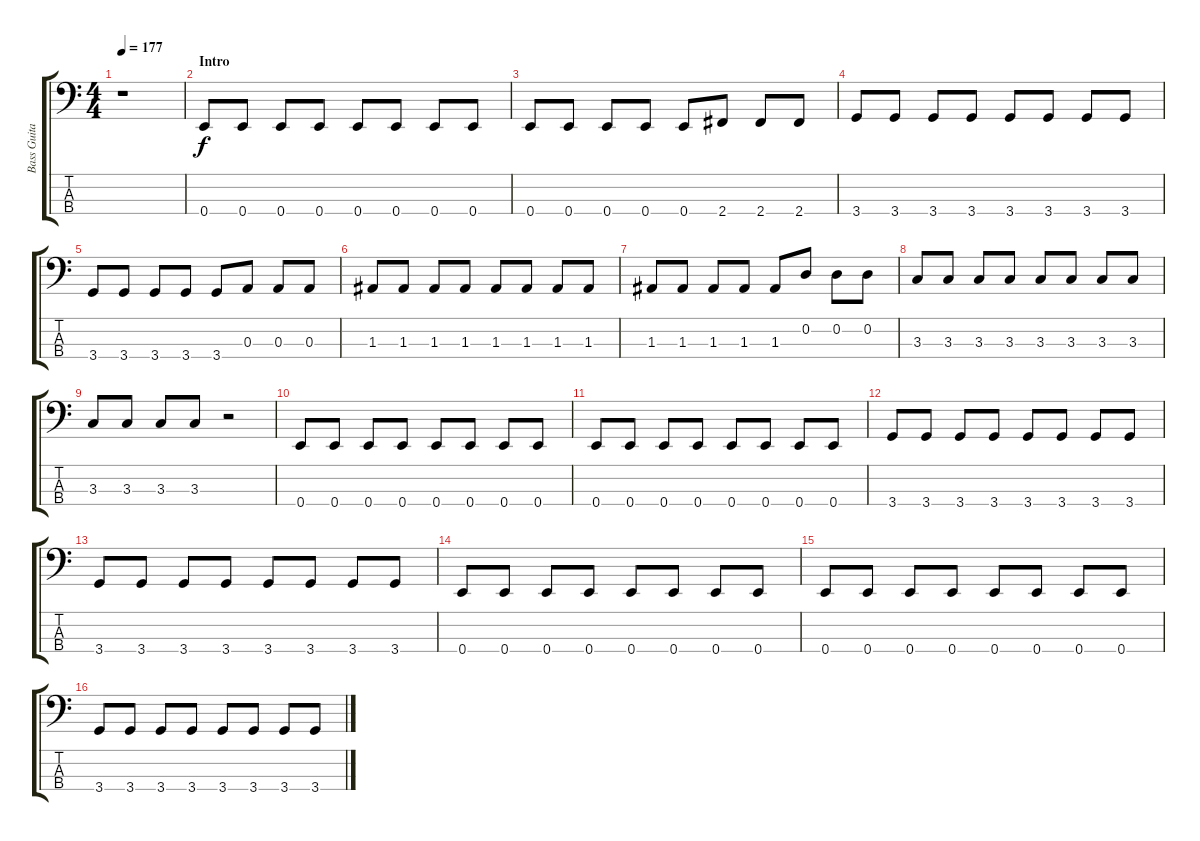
\track ("Bass Guitar" "Bass Guita") {instrument electricbasspick}
\staff {score tabs}
\tuning (G2 D2 A1 E1) {hide}
\ts (4 4)
\tempo 177
\clef f4
\ks c
r.1{dy f instrument electricbasspick} |
\section ("" "Intro")
0.4.8 0.4.8 0.4.8 0.4.8 0.4.8 0.4.8 0.4.8 0.4.8 |
0.4.8 0.4.8 0.4.8 0.4.8 0.4.8 2.4.8 2.4.8 2.4.8 |
3.4.8 3.4.8 3.4.8 3.4.8 3.4.8 3.4.8 3.4.8 3.4.8 |
3.4.8 3.4.8 3.4.8 3.4.8 3.4.8 0.3.8 0.3.8 0.3.8 |
1.3.8 1.3.8 1.3.8 1.3.8 1.3.8 1.3.8 1.3.8 1.3.8 |
1.3.8 1.3.8 1.3.8 1.3.8 1.3.8 0.2.8 0.2.8 0.2.8 |
3.3.8 3.3.8 3.3.8 3.3.8 3.3.8 3.3.8 3.3.8 3.3.8 |
3.3.8 3.3.8 3.3.8 3.3.8 r.2 |
0.4.8 0.4.8 0.4.8 0.4.8 0.4.8 0.4.8 0.4.8 0.4.8 |
0.4.8 0.4.8 0.4.8 0.4.8 0.4.8 0.4.8 0.4.8 0.4.8 |
3.4.8 3.4.8 3.4.8 3.4.8 3.4.8 3.4.8 3.4.8 3.4.8 |
3.4.8 3.4.8 3.4.8 3.4.8 3.4.8 3.4.8 3.4.8 3.4.8 |
0.4.8 0.4.8 0.4.8 0.4.8 0.4.8 0.4.8 0.4.8 0.4.8 |
0.4.8 0.4.8 0.4.8 0.4.8 0.4.8 0.4.8 0.4.8 0.4.8 |
3.4.8 3.4.8 3.4.8 3.4.8 3.4.8 3.4.8 3.4.8 3.4.8
